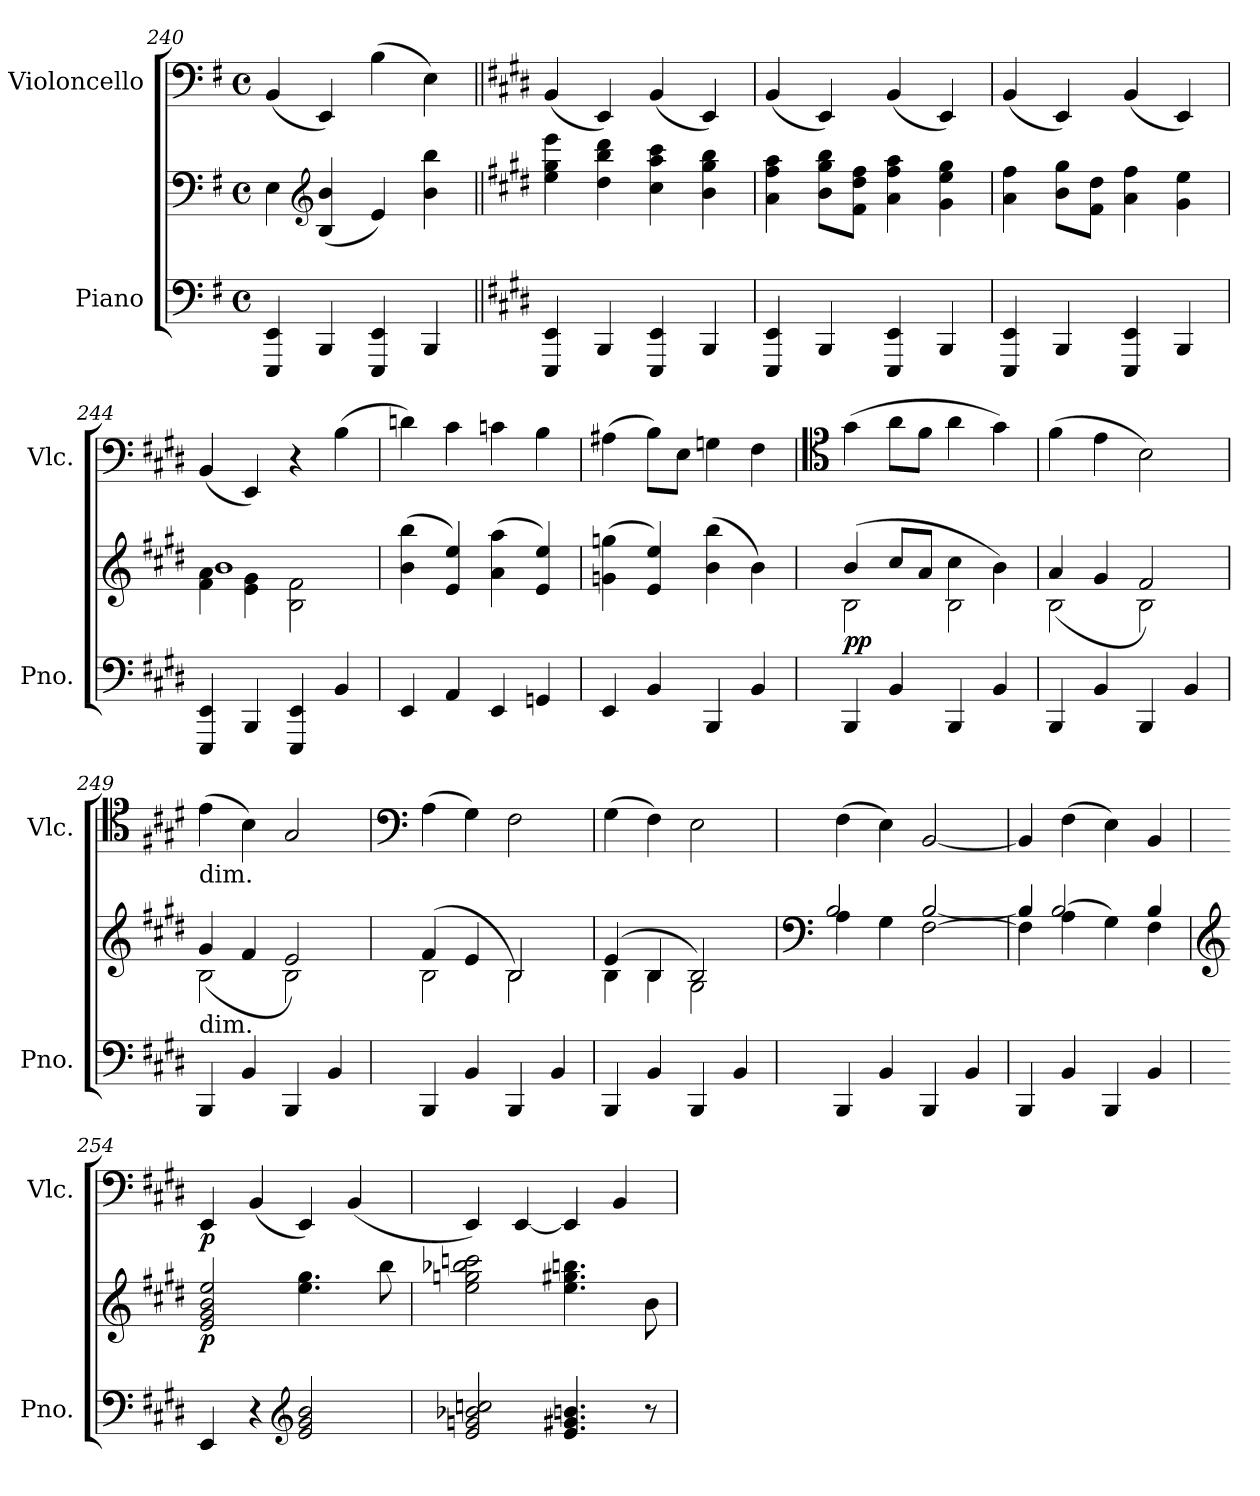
**kern	**kern	**dynam	**kern	**dynam
*part2	*part2	*part2	*part1	*part1
*staff3	*staff2	*staff2/3	*staff1	*staff1
*I"Piano	*	*	*I"Violoncello	*
*I'Pno.	*	*	*I'Vlc.	*
*clefF4	*clefF4	*	*clefF4	*
*k[f#]	*k[f#]	*	*k[f#]	*
*M4/4	*M4/4	*	*M4/4	*
*met(c)	*met(c)	*	*met(c)	*
=240	=240	=240	=240	=240
4EEE/ 4EE/	4E\	.	(<4BB/	.
*	*clefG2	*	*	*
4BBB/	(<4B/ 4b/	.	4EE/)	.
4EEE/ 4EE/	4e/)	.	(>4B\	.
4BBB/	4b\ 4bb\	.	4E\)	.
=241||	=241||	=241||	=241||	=241||
*k[f#c#g#d#]	*k[f#c#g#d#]	*	*k[f#c#g#d#]	*
4EEE/ 4EE/	4ee\ 4gg#\ 4eee\	.	(<4BB/	.
4BBB/	4dd#\ 4bb\ 4ddd#\	.	4EE/)	.
4EEE/ 4EE/	4cc#\ 4aa\ 4ccc#\	.	(<4BB/	.
4BBB/	4b\ 4gg#\ 4bb\	.	4EE/)	.
=242	=242	=242	=242	=242
4EEE/ 4EE/	4a\ 4ff#\ 4aa\	.	(<4BB/	.
4BBB/	8b\ 8gg#\ 8bb\L	.	4EE/)	.
.	8f#\ 8dd#\ 8ff#\J	.	.	.
4EEE/ 4EE/	4a\ 4ff#\ 4aa\	.	(<4BB/	.
4BBB/	4g#\ 4ee\ 4gg#\	.	4EE/)	.
=243	=243	=243	=243	=243
4EEE/ 4EE/	4a\ 4ff#\	.	(<4BB/	.
4BBB/	8b\ 8gg#\L	.	4EE/)	.
.	8f#\ 8dd#\J	.	.	.
4EEE/ 4EE/	4a\ 4ff#\	.	(<4BB/	.
4BBB/	4g#\ 4ee\	.	4EE/)	.
=244	=244	=244	=244	=244
*	*^	*	*	*
4EEE/ 4EE/	4f#\ 4a\	1b	.	(<4BB/	.
4BBB/	4e\ 4g#\	.	.	4EE/)	.
4EEE/ 4EE/	2B\ 2f#\	.	.	4r	.
4BB/	.	.	.	(>4B\	.
*	*v	*v	*	*	*
=245	=245	=245	=245	=245
4EE/	(>4b\ 4bb\	.	4dn\)	.
4AA/	4e/ 4ee/)	.	4c#\	.
4EE/	(>4a\ 4aa\	.	4cn\	.
4GGn/	4e/ 4ee/)	.	4B\	.
=246	=246	=246	=246	=246
4EE/	(>4gn\ 4ggn\	.	(>4A#X\	.
4BB/	4e/ 4ee/)	.	8B\L)	.
.	.	.	8E\J	.
4BBB/	(>4b\ 4bb\	.	4Gn\	.
4BB/	4b\)	.	4F#\	.
=247	=247	=247	=247	=247
*	*	*	*clefC4	*
*	*^	*	*	*
!	!	!	!LO:DY:b	!	!
4BBB/	2B\	(>4b/	pp	(>4g#\	.
4BB/	.	8cc#/L	.	8a\L	.
.	.	8a/J	.	8f#\J	.
4BBB/	2B\	4cc#\	.	4a\	.
4BB/	.	4b\)	.	4g#\)	.
=248	=248	=248	=248	=248	=248
4BBB/	2B\	(>4a/	.	(>4f#\	.
4BB/	.	4g#/	.	4e\	.
4BBB/	2B\	2f#/)	.	2B\)	.
4BB/	.	.	.	.	.
=249	=249	=249	=249	=249	=249
!	!	!	!	!LO:TX:b:t=dim.	!
!	!LO:TX:b:t=dim.	!	!	!	!
4BBB/	2B\	(>4g#/	.	(>4e\	.
4BB/	.	4f#/	.	4B\)	.
4BBB/	2B\	2e/)	.	2G#/	.
4BB/	.	.	.	.	.
=250	=250	=250	=250	=250	=250
*	*	*	*	*clefF4	*
4BBB/	2B\	(>4f#/	.	(>4A\	.
4BB/	.	4e/	.	4G#\)	.
4BBB/	2B/	2B\)	.	2F#\	.
4BB/	.	.	.	.	.
=251	=251	=251	=251	=251	=251
4BBB/	(>4e/	4B\	.	(>4G#\	.
4BB/	4B/	4B\	.	4F#\)	.
4BBB/	2B/)	2G#\	.	2E\	.
4BB/	.	.	.	.	.
=252	=252	=252	=252	=252	=252
*	*clefF4	*	*	*	*
4BBB/	4A\	2B/	.	(>4F#\	.
4BB/	4G#\	.	.	4E\)	.
4BBB/	[2F#\	[2B/	.	[2BB/	.
4BB/	.	.	.	.	.
=253	=253	=253	=253	=253	=253
4BBB/	4F#\]	4B/]	.	4BB/]	.
4BB/	(<4A\	2B/	.	(>4F#\	.
4BBB/	4G#\)	.	.	4E\)	.
4BB/	4F#\	4B/	.	4BB/	.
*	*v	*v	*	*	*
=254	=254	=254	=254	=254
*	*clefG2	*	*	*
*	*^	*	*	*
!	!	!	!LO:DY:b	!	!LO:DY:b
*	*v	*v	*	*	*
4EE/	2e/ 2g#/ 2b/ 2ee/	p	4EE/	p
4r	.	.	(<4BB/	.
*clefG2	*	*	*	*
2e/ 2g#/ 2b/	4.ee\ 4.gg#\	.	4EE/)	.
.	.	.	(<4BB/	.
.	8bb\	.	.	.
=255	=255	=255	=255	=255
2e/ 2gn/ 2b-X/ 2ccn/	2ee\ 2ggn\ 2bb-X\ 2cccn\	.	4EE/)	.
.	.	.	[4EE/	.
4.e/ 4.g#X/ 4.bn/	4.ee\ 4.gg#X\ 4.bbn\	.	4EE/]	.
.	.	.	4BB/	.
8r	8b\	.	.	.
=	=	=	=	=
*-	*-	*-	*-	*-
